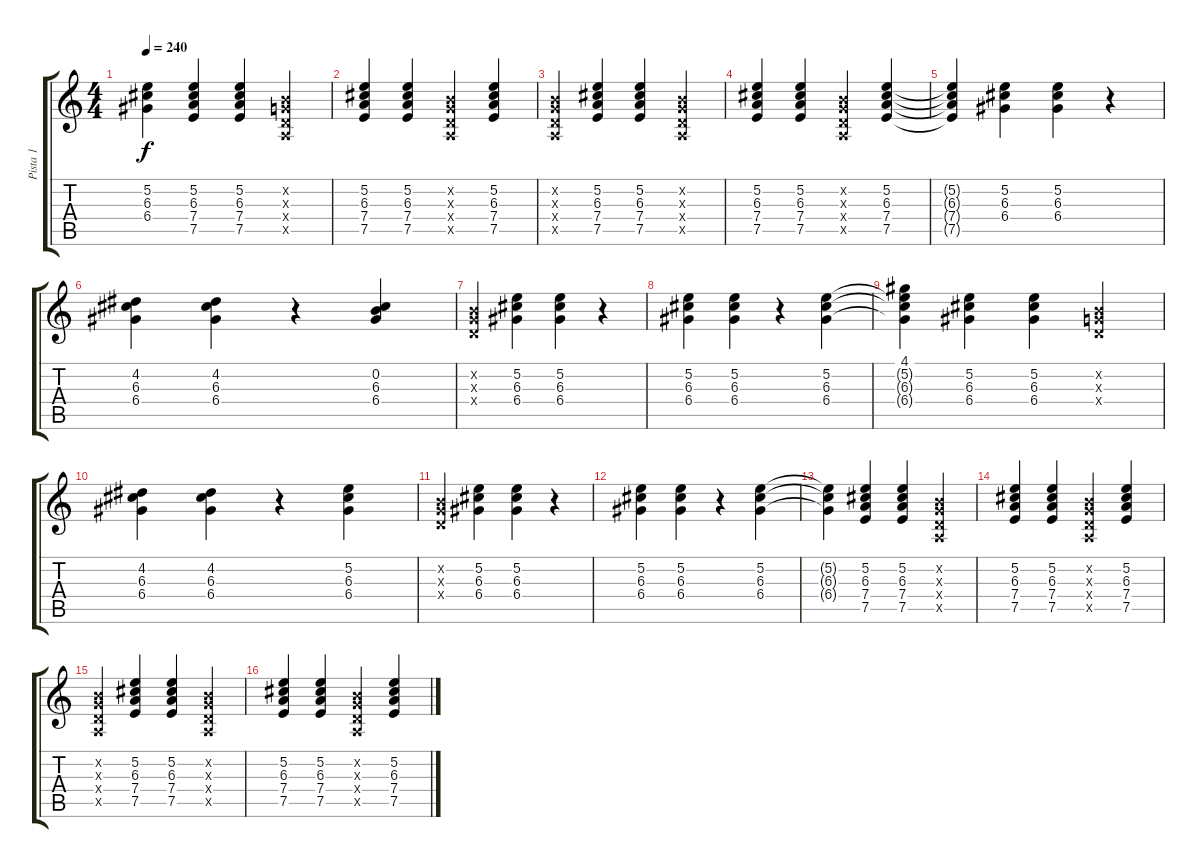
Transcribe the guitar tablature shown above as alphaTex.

\track ("Pista 1" "Pista 1") {instrument electricguitarclean}
\staff {score tabs}
\tuning (E4 B3 G3 D3 A2 D2) {hide}
\ts (4 4)
\tempo 240
\clef g2
\ks c
(5.2{t} 6.3{t} 6.4{t}).4{dy f} (5.2 6.3 7.4 7.5).4 (5.2 6.3 7.4 7.5).4 (0.2{x} 0.3{x} 0.4{x} 0.5{x}).4 |
(5.2 6.3 7.4 7.5).4 (5.2 6.3 7.4 7.5).4 (0.2{x} 0.3{x} 0.4{x} 0.5{x}).4 (5.2 6.3 7.4 7.5).4 |
(0.2{x} 0.3{x} 0.4{x} 0.5{x}).4 (5.2 6.3 7.4 7.5).4 (5.2 6.3 7.4 7.5).4 (0.2{x} 0.3{x} 0.4{x} 0.5{x}).4 |
(5.2 6.3 7.4 7.5).4 (5.2 6.3 7.4 7.5).4 (0.2{x} 0.3{x} 0.4{x} 0.5{x}).4 (5.2 6.3 7.4 7.5).4 |
(5.2{t} 6.3{t} 7.4{t} 7.5{t}).4 (5.2 6.3 6.4).4 (5.2 6.3 6.4).4 r.4 |
(4.2 6.3 6.4).4 (4.2 6.3 6.4).4 r.4 (0.2 6.3 6.4).4 |
(0.2{x} 0.3{x} 0.4{x}).4 (5.2 6.3 6.4).4 (5.2 6.3 6.4).4 r.4 |
(5.2 6.3 6.4).4 (5.2 6.3 6.4).4 r.4 (5.2 6.3 6.4).4 |
(4.1 5.2{t} 6.3{t} 6.4{t}).4 (5.2 6.3 6.4).4 (5.2 6.3 6.4).4 (0.2{x} 0.3{x} 0.4{x}).4 |
(4.2 6.3 6.4).4 (4.2 6.3 6.4).4 r.4 (5.2 6.3 6.4).4 |
(0.2{x} 0.3{x} 0.4{x}).4 (5.2 6.3 6.4).4 (5.2 6.3 6.4).4 r.4 |
(5.2 6.3 6.4).4 (5.2 6.3 6.4).4 r.4 (5.2 6.3 6.4).4 |
(5.2{t} 6.3{t} 6.4{t}).4 (5.2 6.3 7.4 7.5).4 (5.2 6.3 7.4 7.5).4 (0.2{x} 0.3{x} 0.4{x} 0.5{x}).4 |
(5.2 6.3 7.4 7.5).4 (5.2 6.3 7.4 7.5).4 (0.2{x} 0.3{x} 0.4{x} 0.5{x}).4 (5.2 6.3 7.4 7.5).4 |
(0.2{x} 0.3{x} 0.4{x} 0.5{x}).4 (5.2 6.3 7.4 7.5).4 (5.2 6.3 7.4 7.5).4 (0.2{x} 0.3{x} 0.4{x} 0.5{x}).4 |
(5.2 6.3 7.4 7.5).4 (5.2 6.3 7.4 7.5).4 (0.2{x} 0.3{x} 0.4{x} 0.5{x}).4 (5.2 6.3 7.4 7.5).4
